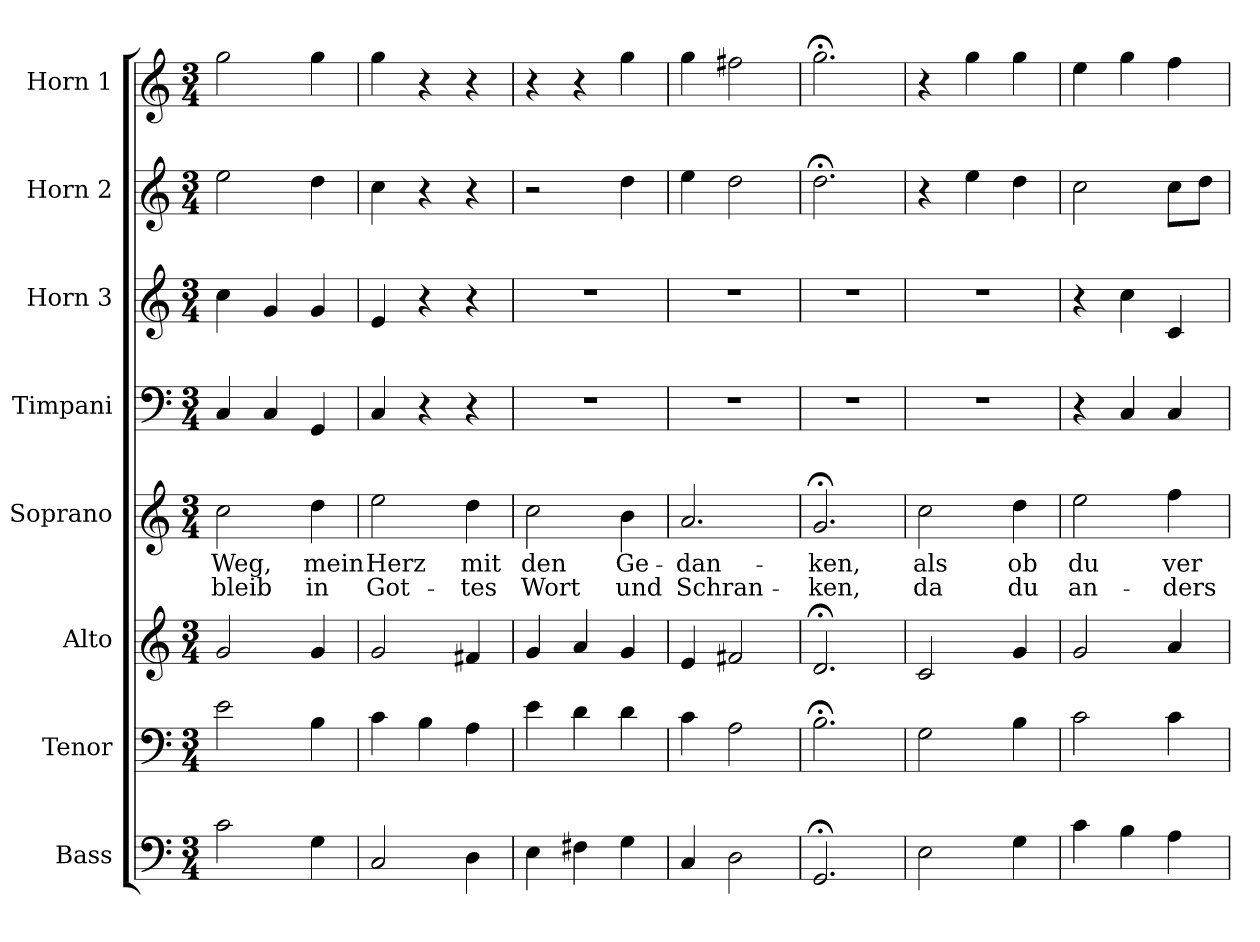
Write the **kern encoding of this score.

**kern	**kern	**kern	**kern	**text	**text	**kern	**kern	**kern	**kern
*part8	*part7	*part6	*part5	*part5	*part5	*part4	*part3	*part2	*part1
*staff8	*staff7	*staff6	*staff5	*staff5	*staff5	*staff4	*staff3	*staff2	*staff1
*I"Bass	*I"Tenor	*I"Alto	*I"Soprano	*	*	*I"Timpani	*I"Horn 3	*I"Horn 2	*I"Horn 1
*I'B.	*I'T.	*I'A.	*I'S.	*	*	*	*	*	*
*clefF4	*clefF4	*clefG2	*clefG2	*	*	*clefF4	*clefG2	*clefG2	*clefG2
*k[]	*k[]	*k[]	*k[]	*	*	*k[]	*k[]	*k[]	*k[]
*C:	*C:	*C:	*C:	*	*	*C:	*C:	*C:	*C:
*M3/4	*M3/4	*M3/4	*M3/4	*	*	*M3/4	*M3/4	*M3/4	*M3/4
=1	=1	=1	=1	=1	=1	=1	=1	=1	=1
2c\	2e\	2g/	2cc\	Weg,	bleib	4C/	4cc\	2ee\	2gg\
.	.	.	.	.	.	4C/	4g/	.	.
4G\	4B\	4g/	4dd\	mein	in	4GG/	4g/	4dd\	4gg\
=2	=2	=2	=2	=2	=2	=2	=2	=2	=2
2C/	4c\	2g/	2ee\	Herz	Got-	4C/	4e/	4cc\	4gg\
.	4B\	.	.	.	.	4r	4r	4r	4r
4D\	4A\	4f#X/	4dd\	mit	-tes	4r	4r	4r	4r
=3	=3	=3	=3	=3	=3	=3	=3	=3	=3
4E\	4e\	4g/	2cc\	den	Wort	2.r	2.r	2r	4r
4F#X\	4d\	4a/	.	.	.	.	.	.	4r
4G\	4d\	4g/	4b\	Ge-	und	.	.	4dd\	4gg\
=4	=4	=4	=4	=4	=4	=4	=4	=4	=4
4C/	4c\	4e/	2.a/	-dan-	Schran-	2.r	2.r	4ee\	4gg\
2D\	2A\	2f#X/	.	.	.	.	.	2dd\	2ff#X\
=5	=5	=5	=5	=5	=5	=5	=5	=5	=5
2.GG;</	2.B;<\	2.d;</	2.g;</	-ken,	-ken,	2.r	2.r	2.dd;<\	2.gg;<\
=6	=6	=6	=6	=6	=6	=6	=6	=6	=6
2E\	2G\	2c/	2cc\	als	da	2.r	2.r	4r	4r
.	.	.	.	.	.	.	.	4ee\	4gg\
4G\	4B\	4g/	4dd\	ob	du	.	.	4dd\	4gg\
=7	=7	=7	=7	=7	=7	=7	=7	=7	=7
4c\	2c\	2g/	2ee\	du	an-	4r	4r	2cc\	4ee\
4B\	.	.	.	.	.	4C/	4cc\	.	4gg\
4A\	4c\	4a/	4ff\	ver-	-ders	4C/	4c/	8cc\L	4ff\
.	.	.	.	.	.	.	.	8dd\J	.
=	=	=	=	=	=	=	=	=	=
*-	*-	*-	*-	*-	*-	*-	*-	*-	*-
